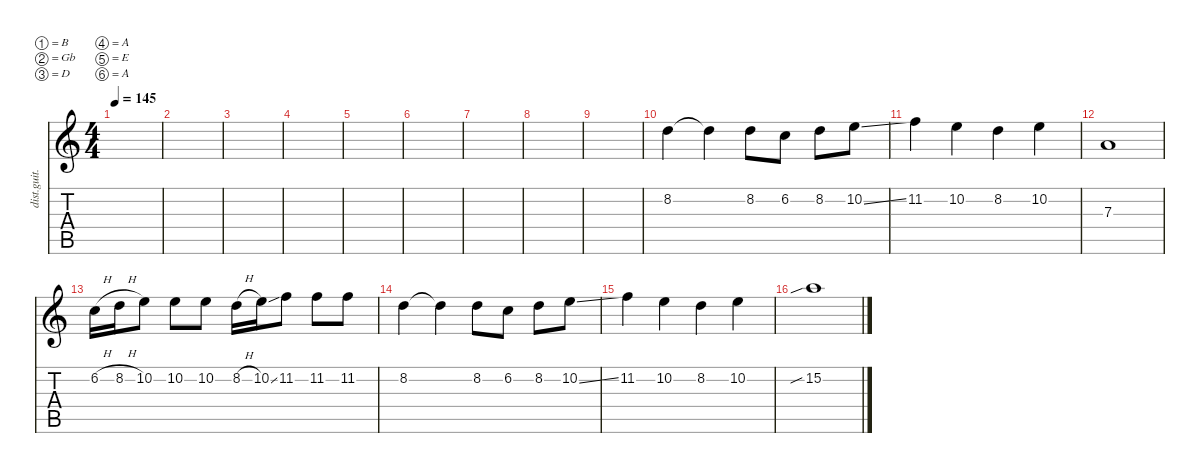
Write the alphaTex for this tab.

\defaultSystemsLayout 4
\hideDynamics
\bracketExtendMode nobrackets
\otherSystemsTrackNameOrientation horizontal
\track ("lead" "dist.guit.") {instrument distortionguitar}
\staff {score tabs}
\tuning (B3 Gb3 D3 A2 E2 A1)
\ts (4 4)
\tempo 145
\clef g2
\ks c
|
|
|
|
|
|
|
|
|
8.2.4{beam Down} 8.2{t}.4{beam Down} 8.2.8{beam Down} 6.2.8{beam Down} 8.2.8{beam Down} 10.2{ss}.8{beam Down} |
11.2.4{beam Down} 10.2.4{beam Down} 8.2.4{beam Down} 10.2.4{beam Down} |
7.3.1{beam Up} |
6.2{h}.16{beam Down} 8.2{h}.16{beam Down} 10.2.8{beam Down} 10.2.8{beam Down} 10.2.8{beam Down} 8.2{h}.16{beam Down} 10.2{ss}.16{beam Down} 11.2.8{beam Down} 11.2.8{beam Down} 11.2.8{beam Down} |
8.2.4{beam Down} 8.2{t}.4{beam Down} 8.2.8{beam Down} 6.2.8{beam Down} 8.2.8{beam Down} 10.2{ss}.8{beam Down} |
11.2.4{beam Down} 10.2.4{beam Down} 8.2.4{beam Down} 10.2.4{beam Down} |
15.2{sib}.1{beam Down}
